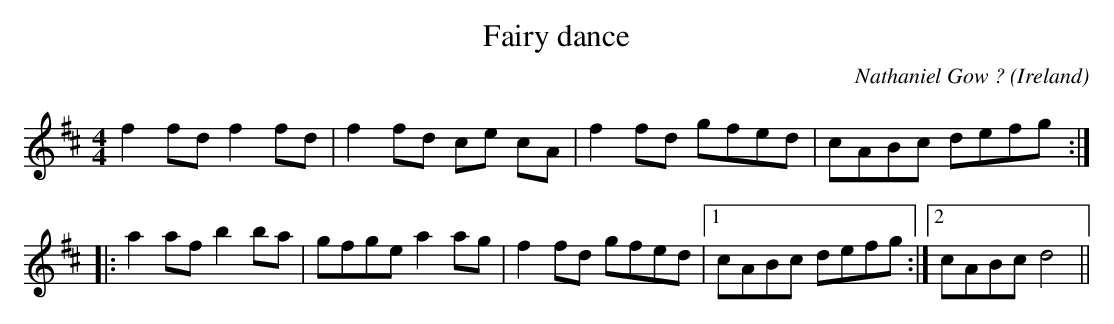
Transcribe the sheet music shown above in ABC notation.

X:1
T:Fairy dance
O:Ireland
O:England
M:4/4
C:Nathaniel Gow ?
K:D
f2fd f2fd|f2fd ce cA|f2fd gfed|cABc defg::
a2af b2ba|gfge a2ag|f2fd gfed\
|1 cABc defg:|2 cABc d4||
